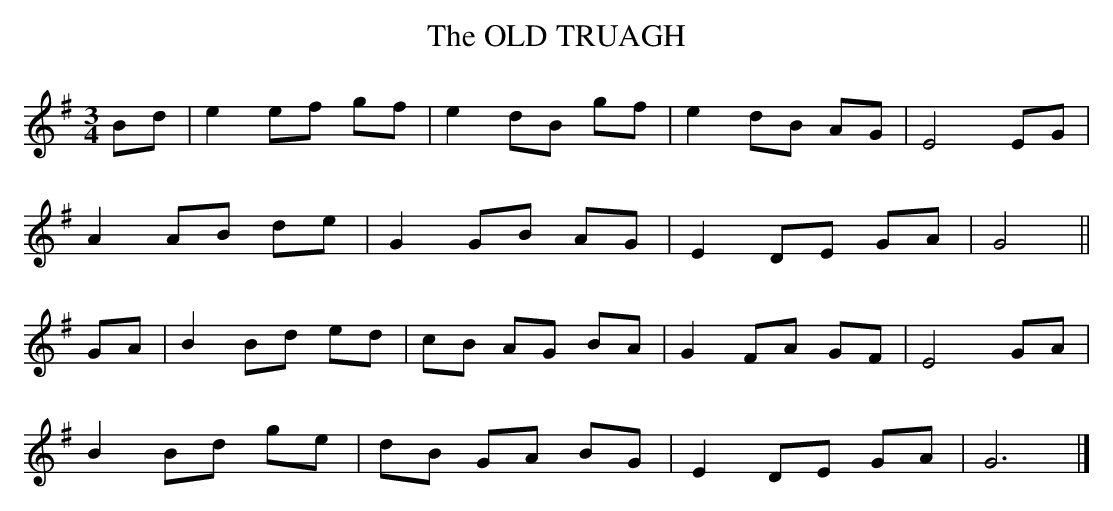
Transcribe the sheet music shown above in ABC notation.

X:1
T:OLD TRUAGH, The
Y:"slow"
M:3/4
L:1/8
K:G
Bd|e2 ef gf|e2 dB gf|e2 dB AG|E4 EG|
A2 AB de|G2 GB AG|E2 DE GA|G4||
GA|B2 Bd ed|cB AG BA|G2 FA GF|E4 GA|
B2 Bd ge|dB GA BG|E2 DE GA|G6|]
